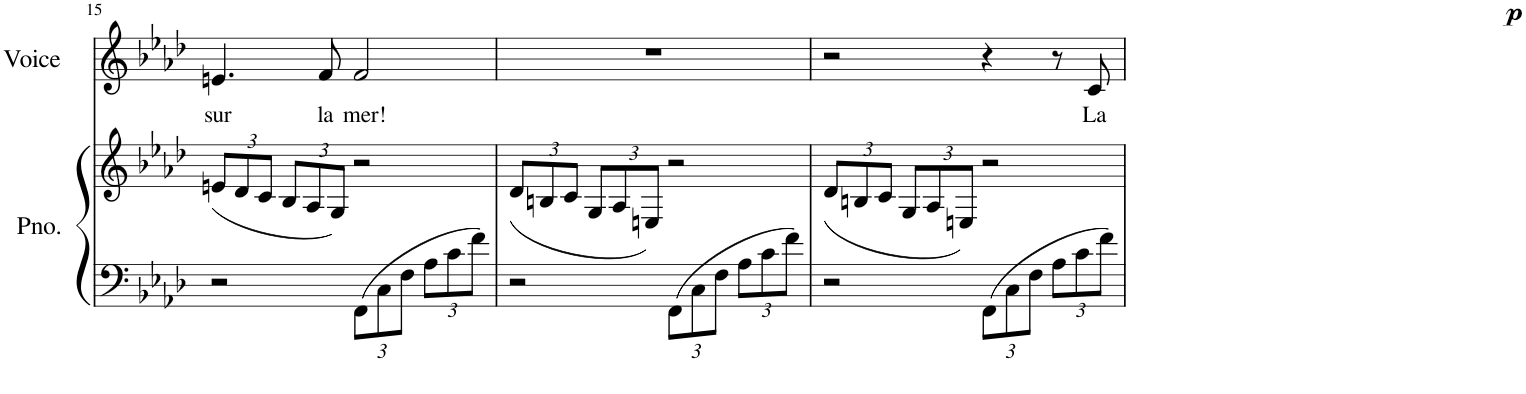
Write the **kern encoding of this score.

**kern	**kern	**kern	**text	**dynam
*part2	*part2	*part1	*part1	*part1
*staff3	*staff2	*staff1	*staff1	*staff1
*I"Piano	*	*I"Voice	*	*
*I'Pno.	*	*I'Voice	*	*
!!LO:PB:g=z
*clefF4	*clefG2	*clefG2	*	*
*k[b-e-a-d-]	*k[b-e-a-d-]	*k[b-e-a-d-]	*	*
*M4/4	*M4/4	*	*	*
*	*Xbrackettup	*	*	*
=15	=15	=15	=15	=15
!	!	!	!LO:LY:b	!
2r	(12en/L	4.en/	sur	.
.	12d-/	.	.	.
.	12c/J	.	.	.
.	12B-/L	.	.	.
.	12A-/	.	.	.
!	!	!	!LO:LY:b	!
.	.	8f/	la	.
.	12G/J)	.	.	.
*Xbrackettup	*	*	*	*
!	!	!	!LO:LY:b	!
12FF\L	2r	2f/	mer!	.
12C\	.	.	.	.
12F\J	.	.	.	.
12A-\L	.	.	.	.
12c\	.	.	.	.
12f\J	.	.	.	.
=16	=16	=16	=16	=16
2r	(12d-/L	1r	.	.
.	12Bn/	.	.	.
.	12c/J	.	.	.
.	12G/L	.	.	.
.	12A-/	.	.	.
.	12En/J)	.	.	.
12FF\L	2r	.	.	.
12C\	.	.	.	.
12F\J	.	.	.	.
12A-\L	.	.	.	.
12c\	.	.	.	.
12f\J	.	.	.	.
=17	=17	=17	=17	=17
2r	(12d-/L	2r	.	.
.	12Bn/	.	.	.
.	12c/J	.	.	.
.	12G/L	.	.	.
.	12A-/	.	.	.
.	12En/J)	.	.	.
12FF\L	2r	4r	.	.
12C\	.	.	.	.
12F\J	.	.	.	.
12A-\L	.	8r	.	.
12c\	.	.	.	.
!	!	!	!LO:LY:b	!LO:DY:b
.	.	8c/	La	p
12f\J	.	.	.	.
=	=	=	=	=
*-	*-	*-	*-	*-
